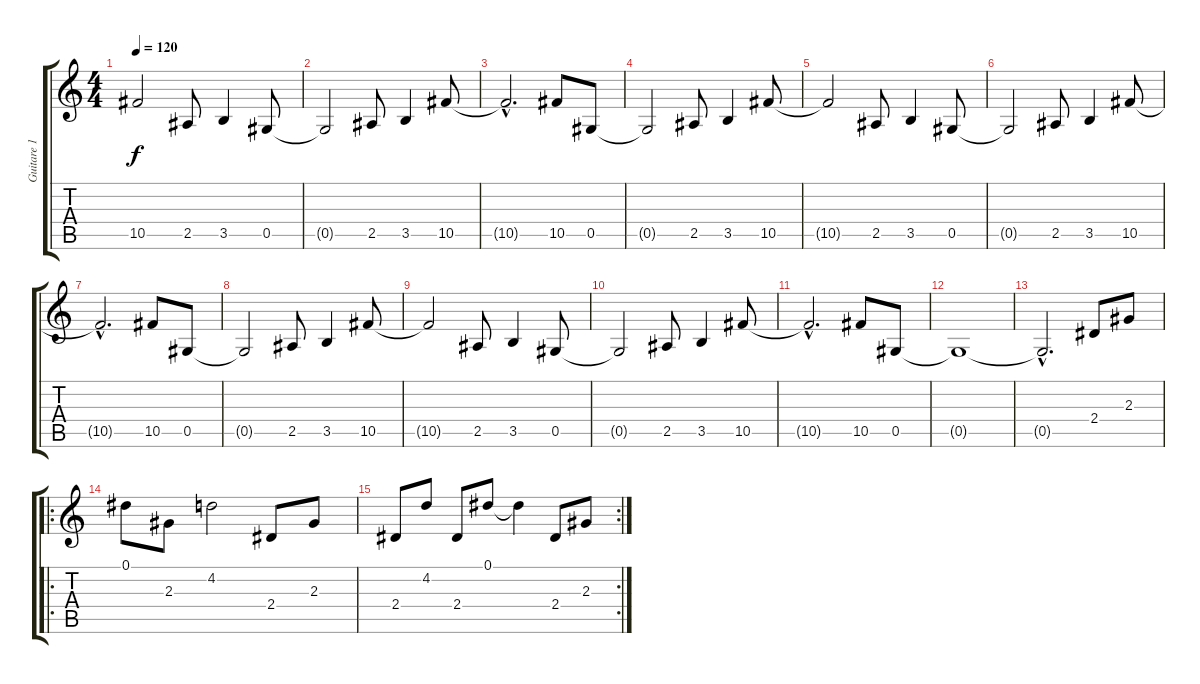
\track ("Guitare 1" "Guitare 1") {instrument distortionguitar}
\staff {score tabs}
\tuning (Eb4 Bb3 Gb3 Db3 Ab2 Eb2) {hide}
\ts (4 4)
\tempo 120
\clef g2
\ks c
10.5{t}.2{dy f} 2.5.8 3.5.4 0.5.8 |
0.5{t}.2 2.5.8 3.5.4 10.5.8 |
10.5{hac t}.2{d} 10.5.8 0.5.8 |
0.5{t}.2 2.5.8 3.5.4 10.5.8 |
10.5{t}.2 2.5.8 3.5.4 0.5.8 |
0.5{t}.2 2.5.8 3.5.4 10.5.8 |
10.5{hac t}.2{d} 10.5.8 0.5.8 |
0.5{t}.2 2.5.8 3.5.4 10.5.8 |
10.5{t}.2 2.5.8 3.5.4 0.5.8 |
0.5{t}.2 2.5.8 3.5.4 10.5.8 |
10.5{hac t}.2{d} 10.5.8 0.5.8 |
0.5{t}.1 |
0.5{hac t}.2{d} 2.4.8 2.3.8 |
\ro
0.1.8 2.3.8 4.2.2 2.4.8 2.3.8 |
\rc 2
2.4.8 4.2.8 2.4.8 0.1.8 0.1{t}.4 2.4.8 2.3.8
